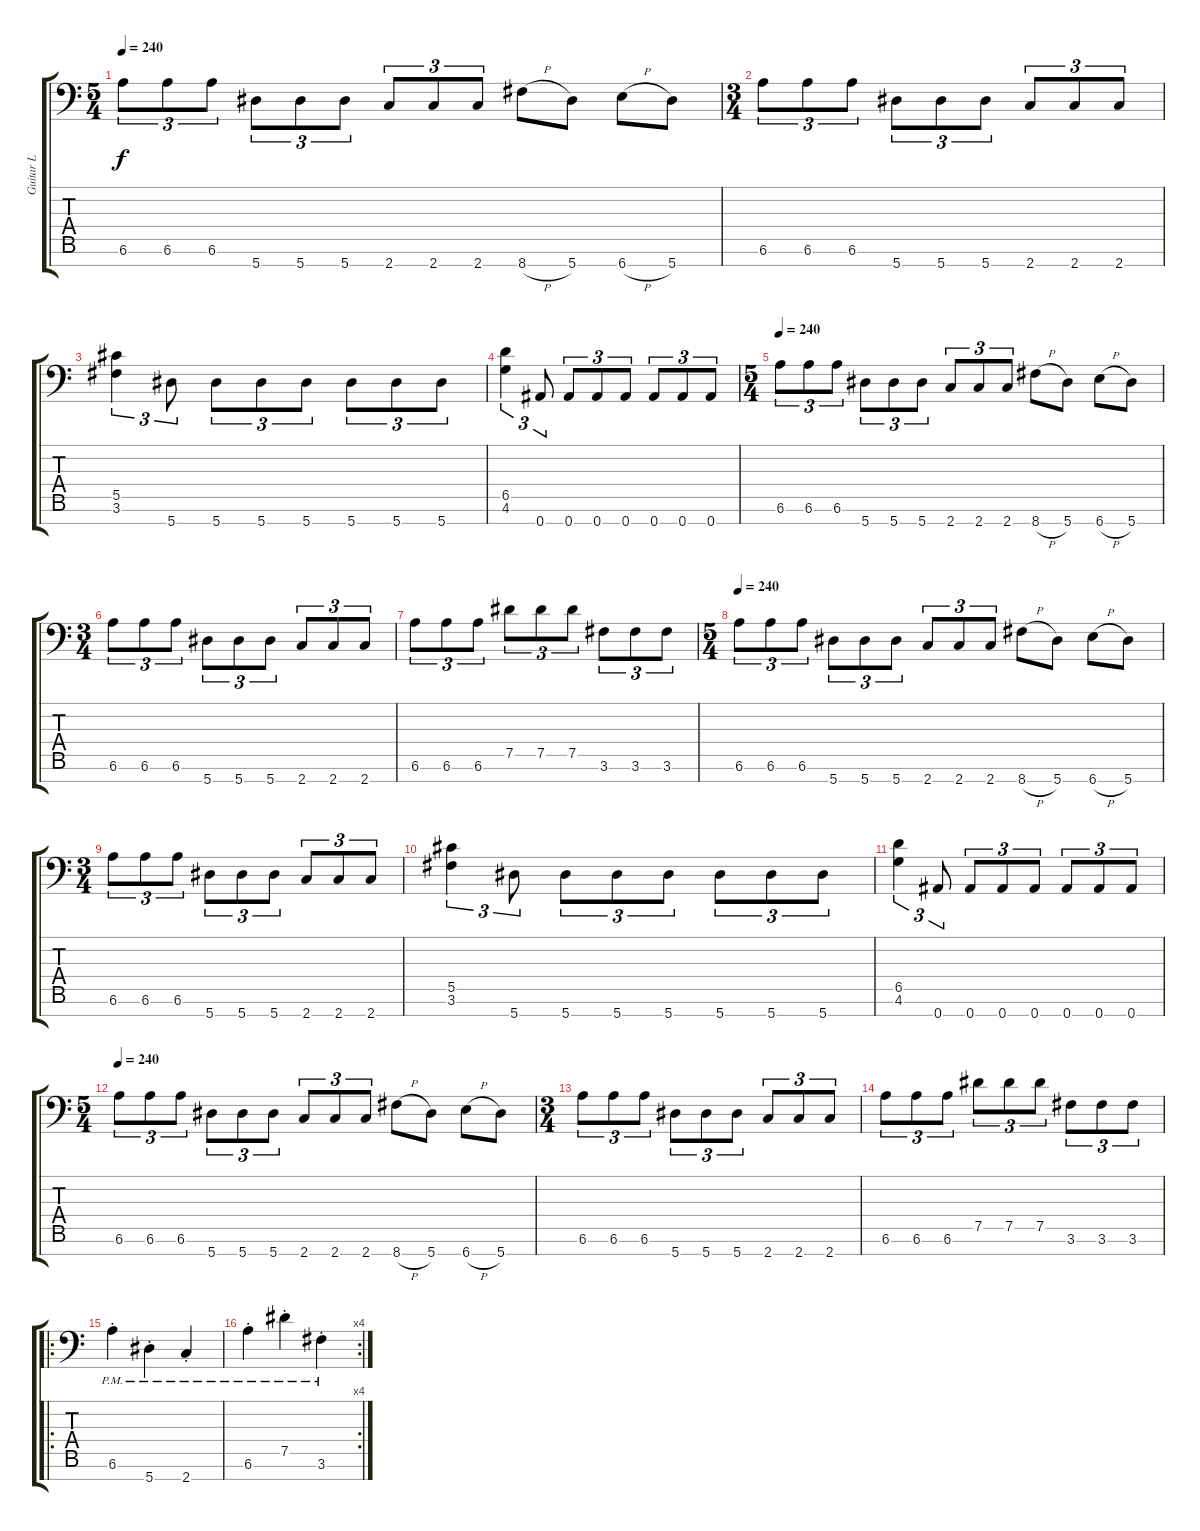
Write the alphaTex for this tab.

\track ("Guitar L" "Guitar L") {instrument distortionguitar}
\staff {score tabs}
\tuning (Eb4 Bb3 Gb3 Db3 Ab2 Eb2 Bb1) {hide}
\ts (5 4)
\tempo 250
\tempo 240
\clef f4
\ks c
6.6.8{tu (3 2) dy f} 6.6.8{tu (3 2)} 6.6.8{tu (3 2)} 5.7.8{tu (3 2)} 5.7.8{tu (3 2)} 5.7.8{tu (3 2)} 2.7.8{tu (3 2)} 2.7.8{tu (3 2)} 2.7.8{tu (3 2)} 8.7{h}.8 5.7.8 6.7{h}.8 5.7.8 |
\ts (3 4)
6.6.8{tu (3 2)} 6.6.8{tu (3 2)} 6.6.8{tu (3 2)} 5.7.8{tu (3 2)} 5.7.8{tu (3 2)} 5.7.8{tu (3 2)} 2.7.8{tu (3 2)} 2.7.8{tu (3 2)} 2.7.8{tu (3 2)} |
(5.5 3.6).4{tu (3 2)} 5.7.8{tu (3 2)} 5.7.8{tu (3 2)} 5.7.8{tu (3 2)} 5.7.8{tu (3 2)} 5.7.8{tu (3 2)} 5.7.8{tu (3 2)} 5.7.8{tu (3 2)} |
(6.5 4.6).4{tu (3 2)} 0.7.8{tu (3 2)} 0.7.8{tu (3 2)} 0.7.8{tu (3 2)} 0.7.8{tu (3 2)} 0.7.8{tu (3 2)} 0.7.8{tu (3 2)} 0.7.8{tu (3 2)} |
\ts (5 4)
\tempo 240
6.6.8{tu (3 2)} 6.6.8{tu (3 2)} 6.6.8{tu (3 2)} 5.7.8{tu (3 2)} 5.7.8{tu (3 2)} 5.7.8{tu (3 2)} 2.7.8{tu (3 2)} 2.7.8{tu (3 2)} 2.7.8{tu (3 2)} 8.7{h}.8 5.7.8 6.7{h}.8 5.7.8 |
\ts (3 4)
6.6.8{tu (3 2)} 6.6.8{tu (3 2)} 6.6.8{tu (3 2)} 5.7.8{tu (3 2)} 5.7.8{tu (3 2)} 5.7.8{tu (3 2)} 2.7.8{tu (3 2)} 2.7.8{tu (3 2)} 2.7.8{tu (3 2)} |
6.6.8{tu (3 2)} 6.6.8{tu (3 2)} 6.6.8{tu (3 2)} 7.5.8{tu (3 2)} 7.5.8{tu (3 2)} 7.5.8{tu (3 2)} 3.6.8{tu (3 2)} 3.6.8{tu (3 2)} 3.6.8{tu (3 2)} |
\ts (5 4)
\tempo 240
6.6.8{tu (3 2)} 6.6.8{tu (3 2)} 6.6.8{tu (3 2)} 5.7.8{tu (3 2)} 5.7.8{tu (3 2)} 5.7.8{tu (3 2)} 2.7.8{tu (3 2)} 2.7.8{tu (3 2)} 2.7.8{tu (3 2)} 8.7{h}.8 5.7.8 6.7{h}.8 5.7.8 |
\ts (3 4)
6.6.8{tu (3 2)} 6.6.8{tu (3 2)} 6.6.8{tu (3 2)} 5.7.8{tu (3 2)} 5.7.8{tu (3 2)} 5.7.8{tu (3 2)} 2.7.8{tu (3 2)} 2.7.8{tu (3 2)} 2.7.8{tu (3 2)} |
(5.5 3.6).4{tu (3 2)} 5.7.8{tu (3 2)} 5.7.8{tu (3 2)} 5.7.8{tu (3 2)} 5.7.8{tu (3 2)} 5.7.8{tu (3 2)} 5.7.8{tu (3 2)} 5.7.8{tu (3 2)} |
(6.5 4.6).4{tu (3 2)} 0.7.8{tu (3 2)} 0.7.8{tu (3 2)} 0.7.8{tu (3 2)} 0.7.8{tu (3 2)} 0.7.8{tu (3 2)} 0.7.8{tu (3 2)} 0.7.8{tu (3 2)} |
\ts (5 4)
\tempo 240
6.6.8{tu (3 2)} 6.6.8{tu (3 2)} 6.6.8{tu (3 2)} 5.7.8{tu (3 2)} 5.7.8{tu (3 2)} 5.7.8{tu (3 2)} 2.7.8{tu (3 2)} 2.7.8{tu (3 2)} 2.7.8{tu (3 2)} 8.7{h}.8 5.7.8 6.7{h}.8 5.7.8 |
\ts (3 4)
6.6.8{tu (3 2)} 6.6.8{tu (3 2)} 6.6.8{tu (3 2)} 5.7.8{tu (3 2)} 5.7.8{tu (3 2)} 5.7.8{tu (3 2)} 2.7.8{tu (3 2)} 2.7.8{tu (3 2)} 2.7.8{tu (3 2)} |
6.6.8{tu (3 2)} 6.6.8{tu (3 2)} 6.6.8{tu (3 2)} 7.5.8{tu (3 2)} 7.5.8{tu (3 2)} 7.5.8{tu (3 2)} 3.6.8{tu (3 2)} 3.6.8{tu (3 2)} 3.6.8{tu (3 2)} |
\ro
6.6{pm st}.4 5.7{pm st}.4 2.7{pm st}.4 |
\rc 4
6.6{pm st}.4 7.5{pm st}.4 3.6{pm st}.4
